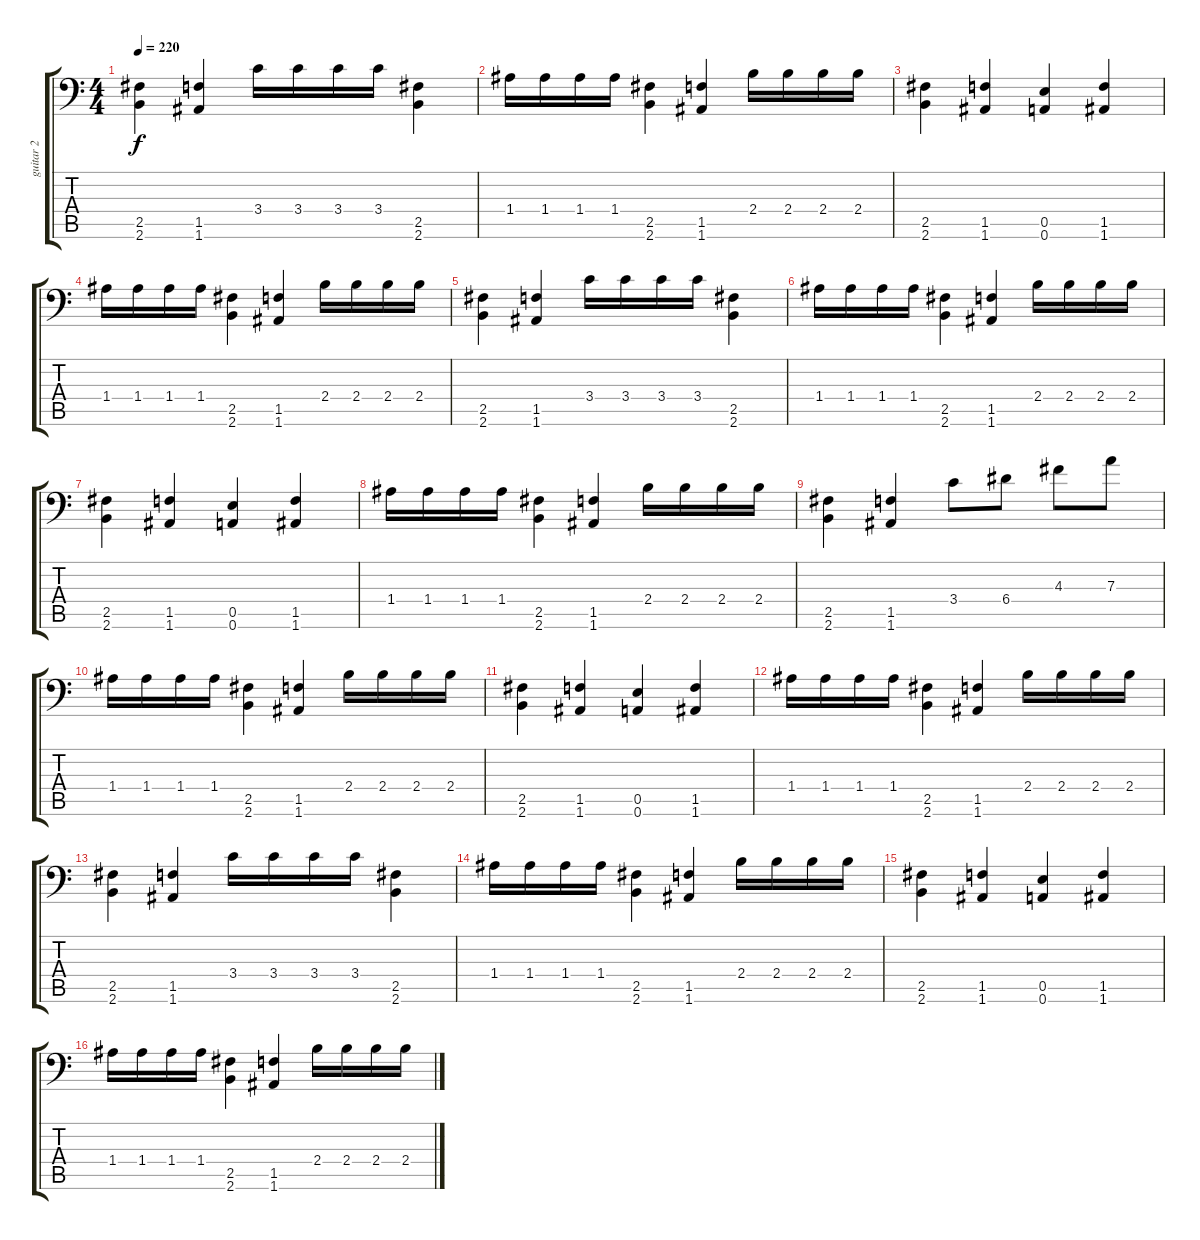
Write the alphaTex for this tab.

\track ("guitar 2" "guitar 2") {instrument distortionguitar}
\staff {score tabs}
\tuning (B3 Gb3 D3 A2 E2 A1) {hide}
\ts (4 4)
\tempo 220
\clef f4
\ks c
(2.5 2.6).4{dy f} (1.5 1.6).4 3.4.16 3.4.16 3.4.16 3.4.16 (2.5 2.6).4 |
1.4.16 1.4.16 1.4.16 1.4.16 (2.5 2.6).4 (1.5 1.6).4 2.4.16 2.4.16 2.4.16 2.4.16 |
(2.5 2.6).4 (1.5 1.6).4 (0.5 0.6).4 (1.5 1.6).4 |
1.4.16 1.4.16 1.4.16 1.4.16 (2.5 2.6).4 (1.5 1.6).4 2.4.16 2.4.16 2.4.16 2.4.16 |
(2.5 2.6).4 (1.5 1.6).4 3.4.16 3.4.16 3.4.16 3.4.16 (2.5 2.6).4 |
1.4.16 1.4.16 1.4.16 1.4.16 (2.5 2.6).4 (1.5 1.6).4 2.4.16 2.4.16 2.4.16 2.4.16 |
(2.5 2.6).4 (1.5 1.6).4 (0.5 0.6).4 (1.5 1.6).4 |
1.4.16 1.4.16 1.4.16 1.4.16 (2.5 2.6).4 (1.5 1.6).4 2.4.16 2.4.16 2.4.16 2.4.16 |
(2.5 2.6).4 (1.5 1.6).4 3.4.8 6.4.8 4.3.8 7.3.8 |
1.4.16 1.4.16 1.4.16 1.4.16 (2.5 2.6).4 (1.5 1.6).4 2.4.16 2.4.16 2.4.16 2.4.16 |
(2.5 2.6).4 (1.5 1.6).4 (0.5 0.6).4 (1.5 1.6).4 |
1.4.16 1.4.16 1.4.16 1.4.16 (2.5 2.6).4 (1.5 1.6).4 2.4.16 2.4.16 2.4.16 2.4.16 |
(2.5 2.6).4 (1.5 1.6).4 3.4.16 3.4.16 3.4.16 3.4.16 (2.5 2.6).4 |
1.4.16 1.4.16 1.4.16 1.4.16 (2.5 2.6).4 (1.5 1.6).4 2.4.16 2.4.16 2.4.16 2.4.16 |
(2.5 2.6).4 (1.5 1.6).4 (0.5 0.6).4 (1.5 1.6).4 |
1.4.16 1.4.16 1.4.16 1.4.16 (2.5 2.6).4 (1.5 1.6).4 2.4.16 2.4.16 2.4.16 2.4.16
